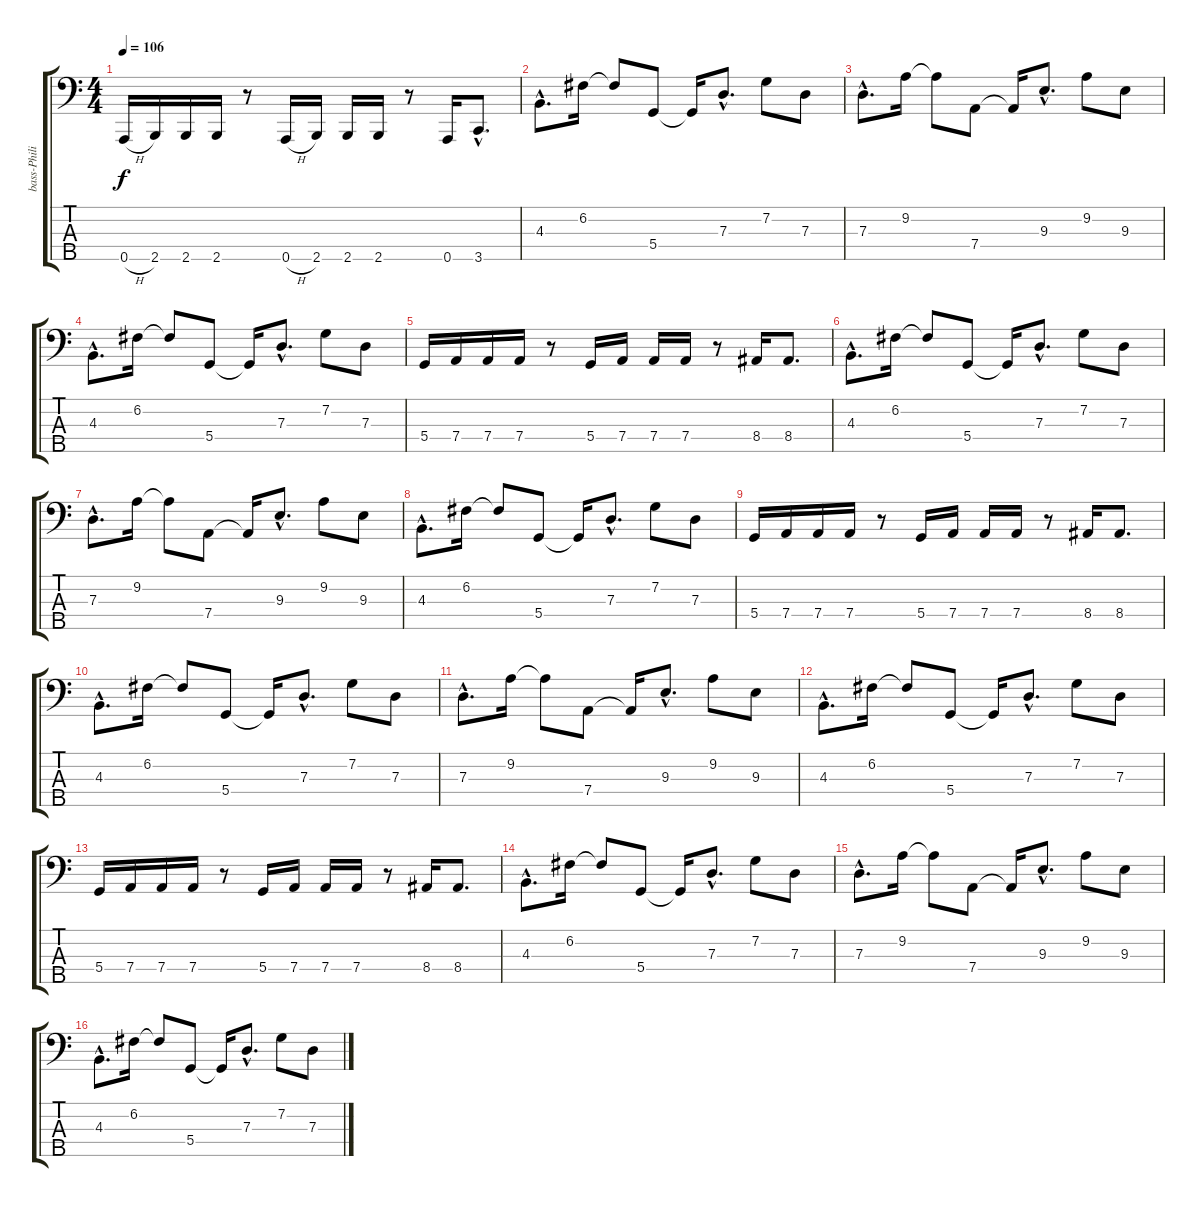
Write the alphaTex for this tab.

\track ("bass-Philip Lipscomb" "bass-Phili") {instrument electricbassfinger}
\staff {score tabs}
\tuning (F2 C2 G1 D1 A0) {hide}
\ts (4 4)
\tempo 106
\clef f4
\ks c
0.5{h}.16{dy f} 2.5.16 2.5.16 2.5.16 r.8 0.5{h}.16 2.5.16 2.5.16 2.5.16 r.8 0.5.16 3.5{hac}.8{d} |
4.3{hac}.8{d} 6.2.16 6.2{t}.8 5.4.8 5.4{t}.16 7.3{hac}.8{d} 7.2.8 7.3.8 |
7.3{hac}.8{d} 9.2.16 9.2{t}.8 7.4.8 7.4{t}.16 9.3{hac}.8{d} 9.2.8 9.3.8 |
4.3{hac}.8{d} 6.2.16 6.2{t}.8 5.4.8 5.4{t}.16 7.3{hac}.8{d} 7.2.8 7.3.8 |
5.4.16 7.4.16 7.4.16 7.4.16 r.8 5.4.16 7.4.16 7.4.16 7.4.16 r.8 8.4.16 8.4.8{d} |
4.3{hac}.8{d} 6.2.16 6.2{t}.8 5.4.8 5.4{t}.16 7.3{hac}.8{d} 7.2.8 7.3.8 |
7.3{hac}.8{d} 9.2.16 9.2{t}.8 7.4.8 7.4{t}.16 9.3{hac}.8{d} 9.2.8 9.3.8 |
4.3{hac}.8{d} 6.2.16 6.2{t}.8 5.4.8 5.4{t}.16 7.3{hac}.8{d} 7.2.8 7.3.8 |
5.4.16 7.4.16 7.4.16 7.4.16 r.8 5.4.16 7.4.16 7.4.16 7.4.16 r.8 8.4.16 8.4.8{d} |
4.3{hac}.8{d} 6.2.16 6.2{t}.8 5.4.8 5.4{t}.16 7.3{hac}.8{d} 7.2.8 7.3.8 |
7.3{hac}.8{d} 9.2.16 9.2{t}.8 7.4.8 7.4{t}.16 9.3{hac}.8{d} 9.2.8 9.3.8 |
4.3{hac}.8{d} 6.2.16 6.2{t}.8 5.4.8 5.4{t}.16 7.3{hac}.8{d} 7.2.8 7.3.8 |
5.4.16 7.4.16 7.4.16 7.4.16 r.8 5.4.16 7.4.16 7.4.16 7.4.16 r.8 8.4.16 8.4.8{d} |
4.3{hac}.8{d} 6.2.16 6.2{t}.8 5.4.8 5.4{t}.16 7.3{hac}.8{d} 7.2.8 7.3.8 |
7.3{hac}.8{d} 9.2.16 9.2{t}.8 7.4.8 7.4{t}.16 9.3{hac}.8{d} 9.2.8 9.3.8 |
4.3{hac}.8{d} 6.2.16 6.2{t}.8 5.4.8 5.4{t}.16 7.3{hac}.8{d} 7.2.8 7.3.8
